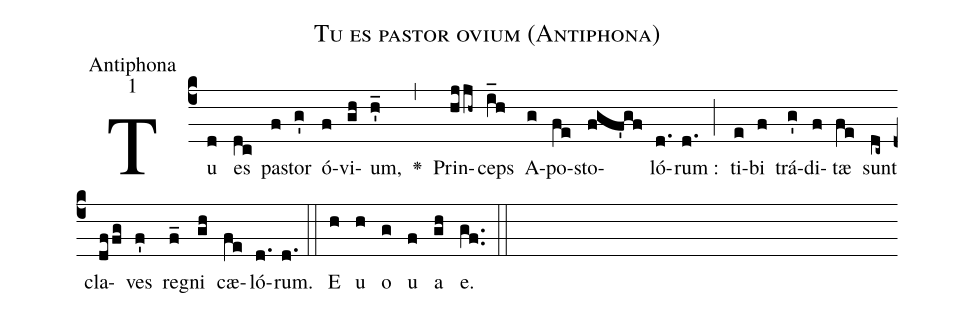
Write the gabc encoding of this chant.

name:Tu es pastor ovium (Antiphona);
office-part:Antiphona;
mode:1;
%%
(c4)
Tu(d) es(dc) pa(f)stor(g') ó(f)vi(gh)um,(h_') <v>\greheightstar</v>(,) Prin(hj/jh~)ceps(i_h) A(g)po(fe)sto(fgf'gf)ló(d.)rum :(d.) (;) ti(e)bi(f) trá(g')di(f)tæ(fe) sunt(dc~) cla(df/fg)ves(f') re(f_)gni(gh) cæ(fe)ló(d.)rum.(d.) (::) E(h) u(h) o(g) u(f) a(gh) e.(gf..) (::)
